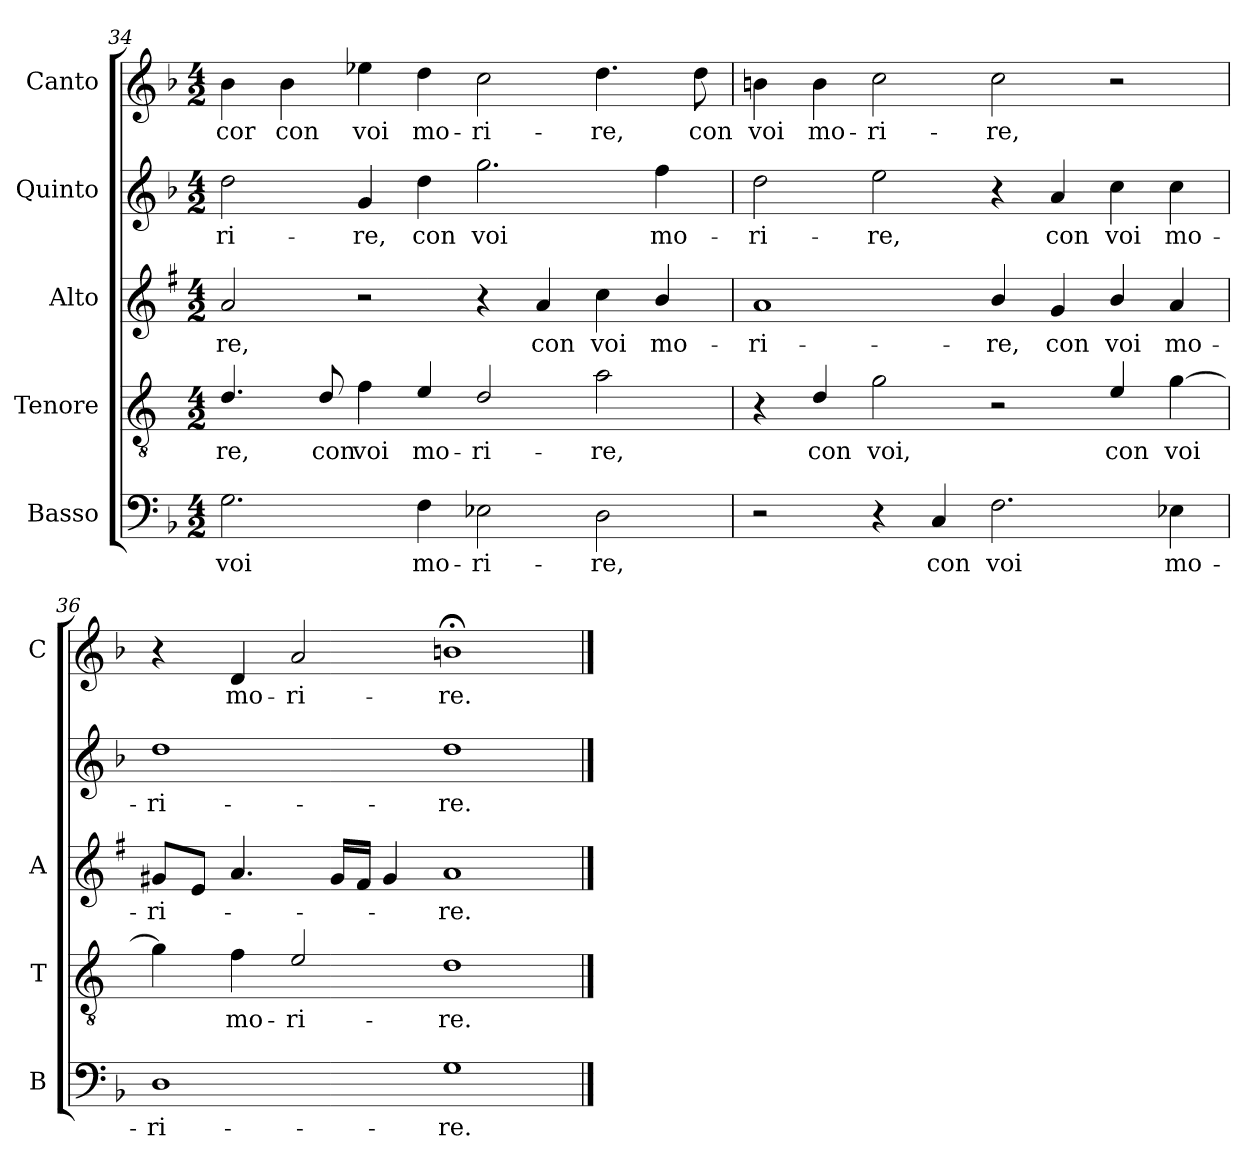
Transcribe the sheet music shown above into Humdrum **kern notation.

**kern	**text	**kern	**text	**kern	**text	**kern	**text	**kern	**text
*part5	*part5	*part4	*part4	*part3	*part3	*part2	*part2	*part1	*part1
*staff5	*staff5	*staff4	*staff4	*staff3	*staff3	*staff2	*staff2	*staff1	*staff1
*I"Basso	*	*I"Tenore	*	*I"Alto	*	*I"Quinto	*	*I"Canto	*
*I'B	*	*I'T	*	*I'A	*	*	*	*I'C	*
!!LO:LB:g=z
*clefF4	*	*clefGv2	*	*clefG2	*	*clefG2	*	*clefG2	*
*	*	*ITrd4c7	*	*ITrd1c2	*	*	*	*	*
*k[b-]	*	*k[b-]	*	*k[b-]	*	*k[b-]	*	*k[b-]	*
*F:	*	*F:	*	*F:	*	*F:	*	*F:	*
*M4/2	*	*M4/2	*	*M4/2	*	*M4/2	*	*M4/2	*
=34	=34	=34	=34	=34	=34	=34	=34	=34	=34
!	!LO:LY:b	!	!LO:LY:b	!	!LO:LY:b	!	!LO:LY:b	!	!LO:LY:b
2.G\	voi	4.G/	-re,	2g/	-re,	2dd\	-ri-	4b-\	cor
!	!	!	!	!	!	!	!	!	!LO:LY:b
.	.	.	.	.	.	.	.	4b-\	con
!	!	!	!LO:LY:b	!	!	!	!	!	!
.	.	8G/	con	.	.	.	.	.	.
!	!	!	!LO:LY:b	!	!	!	!LO:LY:b	!	!LO:LY:b
.	.	4B-\	voi	2r	.	4g/	-re,	4ee-X\	voi
!	!LO:LY:b	!	!LO:LY:b	!	!	!	!LO:LY:b	!	!LO:LY:b
4F\	mo-	4A/	mo-	.	.	4dd\	con	4dd\	mo-
!	!LO:LY:b	!	!LO:LY:b	!	!	!	!LO:LY:b	!	!LO:LY:b
2E-X\	-ri-	2G/	-ri-	4r	.	2.gg\	voi	2cc\	-ri-
!	!	!	!	!	!LO:LY:b	!	!	!	!
.	.	.	.	4g/	con	.	.	.	.
!	!LO:LY:b	!	!LO:LY:b	!	!LO:LY:b	!	!	!	!LO:LY:b
2D\	-re,	2d\	-re,	4b-\	voi	.	.	4.dd\	-re,
!	!	!	!	!	!LO:LY:b	!	!LO:LY:b	!	!
.	.	.	.	4a/	mo-	4ff\	mo-	.	.
!	!	!	!	!	!	!	!	!	!LO:LY:b
.	.	.	.	.	.	.	.	8dd\	con
=35	=35	=35	=35	=35	=35	=35	=35	=35	=35
!	!	!	!	!	!LO:LY:b	!	!LO:LY:b	!	!LO:LY:b
2r	.	4r	.	1g	-ri-	2dd\	-ri-	4bn\	voi
!	!	!	!LO:LY:b	!	!	!	!	!	!LO:LY:b
.	.	4G/	con	.	.	.	.	4b\	mo-
!	!	!	!LO:LY:b	!	!	!	!LO:LY:b	!	!LO:LY:b
4r	.	2c\	voi,	.	.	2ee\	-re,	2cc\	-ri-
!	!LO:LY:b	!	!	!	!	!	!	!	!
4C/	con	.	.	.	.	.	.	.	.
!	!LO:LY:b	!	!	!	!LO:LY:b	!	!	!	!LO:LY:b
2.F\	voi	2r	.	4a/	-re,	4r	.	2cc\	-re,
!	!	!	!	!	!LO:LY:b	!	!LO:LY:b	!	!
.	.	.	.	4f/	con	4a/	con	.	.
!	!	!	!LO:LY:b	!	!LO:LY:b	!	!LO:LY:b	!	!
.	.	4A/	con	4a/	voi	4cc\	voi	2r	.
!	!LO:LY:b	!	!LO:LY:b	!	!LO:LY:b	!	!LO:LY:b	!	!
4E-X\	mo-	[4c\	voi	4g/	mo-	4cc\	mo-	.	.
=36	=36	=36	=36	=36	=36	=36	=36	=36	=36
!	!LO:LY:b	!	!	!	!LO:LY:b	!	!LO:LY:b	!	!
1D	-ri-	4c\]	.	8f#X/L	-ri-	1dd	-ri-	4r	.
.	.	.	.	8d/J	.	.	.	.	.
!	!	!	!LO:LY:b	!	!	!	!	!	!LO:LY:b
.	.	4B-\	mo-	4.g/	.	.	.	4d/	mo-
!	!	!	!LO:LY:b	!	!	!	!	!	!LO:LY:b
.	.	2A/	-ri-	.	.	.	.	2a/	-ri-
.	.	.	.	16f#/LL	.	.	.	.	.
.	.	.	.	16e/JJ	.	.	.	.	.
.	.	.	.	4f#/	.	.	.	.	.
!	!LO:LY:b	!	!LO:LY:b	!	!LO:LY:b	!	!LO:LY:b	!	!LO:LY:b
1G	-re.	1G	-re.	1g	-re.	1dd	-re.	1bn;<	-re.
==	==	==	==	==	==	==	==	==	==
*-	*-	*-	*-	*-	*-	*-	*-	*-	*-
